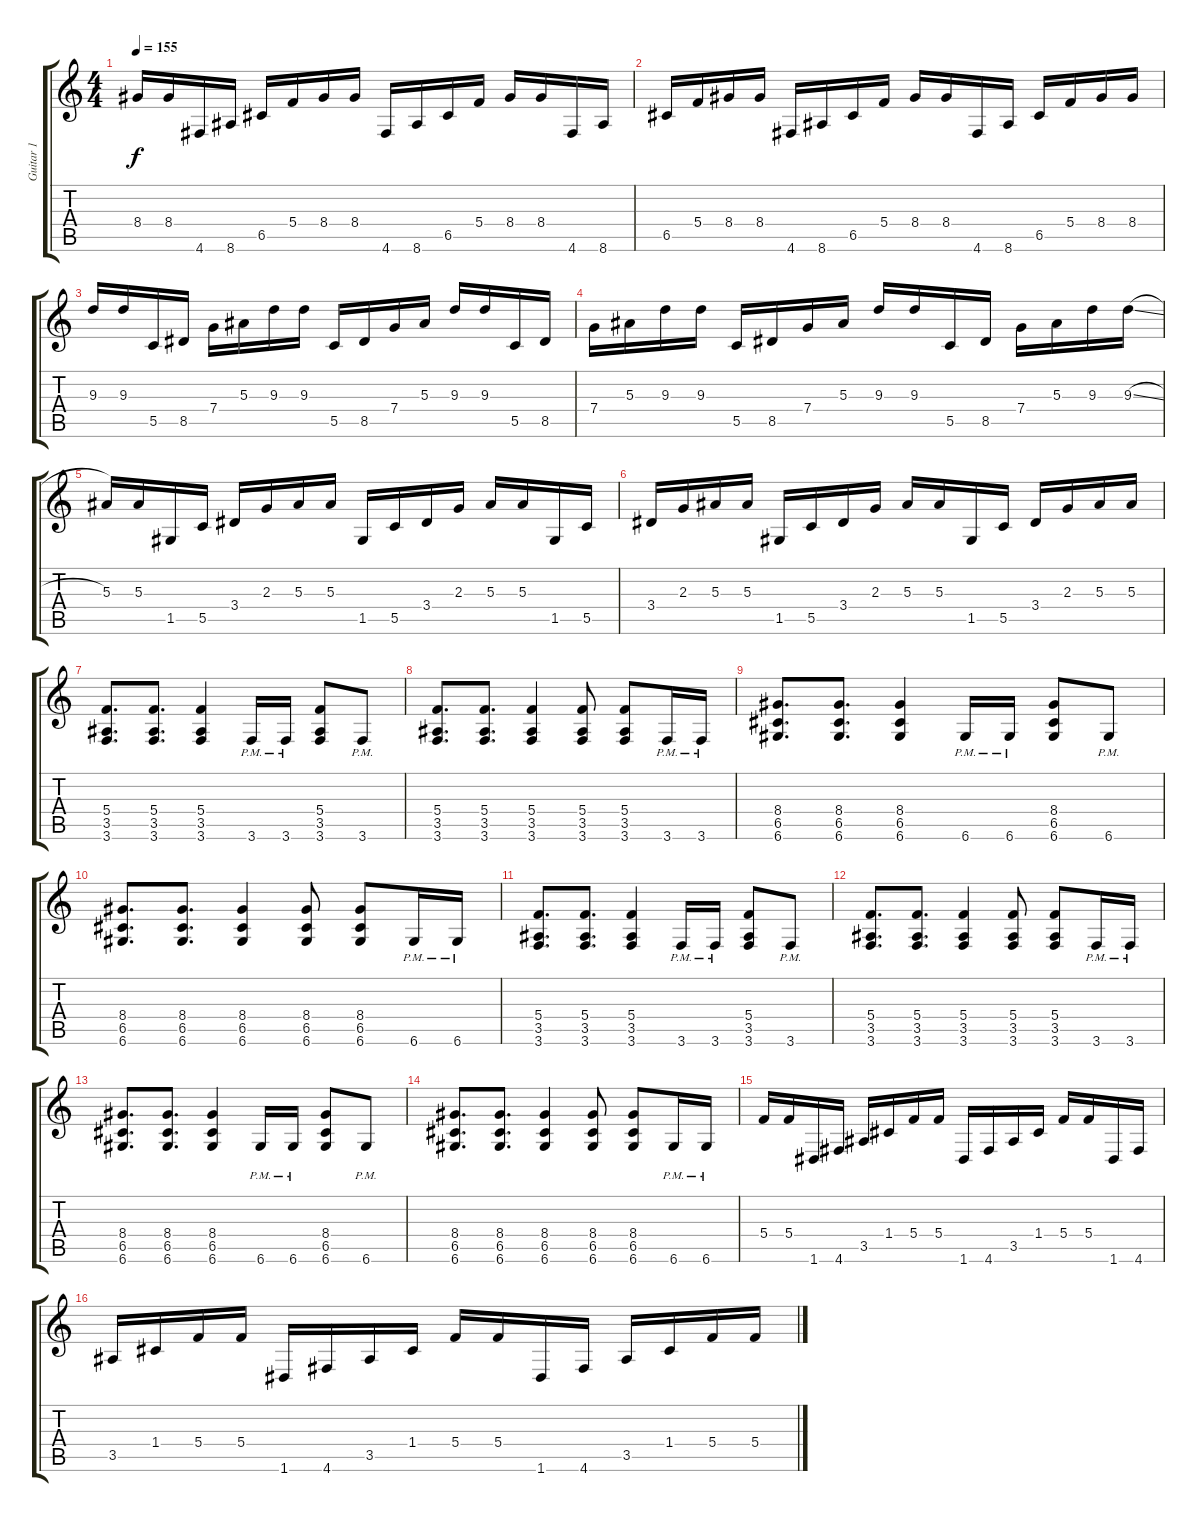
\track ("Guitar 1" "Guitar 1") {instrument distortionguitar}
\staff {score tabs}
\tuning (D4 A3 F3 C3 G2 D2) {hide}
\ts (4 4)
\tempo 155
\clef g2
\ks c
8.4.16{dy f} 8.4.16 4.6.16 8.6.16 6.5.16 5.4.16 8.4.16 8.4.16 4.6.16 8.6.16 6.5.16 5.4.16 8.4.16 8.4.16 4.6.16 8.6.16 |
6.5.16 5.4.16 8.4.16 8.4.16 4.6.16 8.6.16 6.5.16 5.4.16 8.4.16 8.4.16 4.6.16 8.6.16 6.5.16 5.4.16 8.4.16 8.4.16 |
9.3.16 9.3.16 5.5.16 8.5.16 7.4.16 5.3.16 9.3.16 9.3.16 5.5.16 8.5.16 7.4.16 5.3.16 9.3.16 9.3.16 5.5.16 8.5.16 |
7.4.16 5.3.16 9.3.16 9.3.16 5.5.16 8.5.16 7.4.16 5.3.16 9.3.16 9.3.16 5.5.16 8.5.16 7.4.16 5.3.16 9.3.16 9.3{sl}.16 |
5.3.16 5.3.16 1.5.16 5.5.16 3.4.16 2.3.16 5.3.16 5.3.16 1.5.16 5.5.16 3.4.16 2.3.16 5.3.16 5.3.16 1.5.16 5.5.16 |
3.4.16 2.3.16 5.3.16 5.3.16 1.5.16 5.5.16 3.4.16 2.3.16 5.3.16 5.3.16 1.5.16 5.5.16 3.4.16 2.3.16 5.3.16 5.3.16 |
(5.4 3.5 3.6).8{d} (5.4 3.5 3.6).8{d} (5.4 3.5 3.6).4 3.6{pm}.16 3.6{pm}.16 (5.4 3.5 3.6).8 3.6{pm}.8 |
(5.4 3.5 3.6).8{d} (5.4 3.5 3.6).8{d} (5.4 3.5 3.6).4 (5.4 3.5 3.6).8 (5.4 3.5 3.6).8 3.6{pm}.16 3.6{pm}.16 |
(8.4 6.5 6.6).8{d} (8.4 6.5 6.6).8{d} (8.4 6.5 6.6).4 6.6{pm}.16 6.6{pm}.16 (8.4 6.5 6.6).8 6.6{pm}.8 |
(8.4 6.5 6.6).8{d} (8.4 6.5 6.6).8{d} (8.4 6.5 6.6).4 (8.4 6.5 6.6).8 (8.4 6.5 6.6).8 6.6{pm}.16 6.6{pm}.16 |
(5.4 3.5 3.6).8{d} (5.4 3.5 3.6).8{d} (5.4 3.5 3.6).4 3.6{pm}.16 3.6{pm}.16 (5.4 3.5 3.6).8 3.6{pm}.8 |
(5.4 3.5 3.6).8{d} (5.4 3.5 3.6).8{d} (5.4 3.5 3.6).4 (5.4 3.5 3.6).8 (5.4 3.5 3.6).8 3.6{pm}.16 3.6{pm}.16 |
(8.4 6.5 6.6).8{d} (8.4 6.5 6.6).8{d} (8.4 6.5 6.6).4 6.6{pm}.16 6.6{pm}.16 (8.4 6.5 6.6).8 6.6{pm}.8 |
(8.4 6.5 6.6).8{d} (8.4 6.5 6.6).8{d} (8.4 6.5 6.6).4 (8.4 6.5 6.6).8 (8.4 6.5 6.6).8 6.6{pm}.16 6.6{pm}.16 |
5.4.16 5.4.16 1.6.16 4.6.16 3.5.16 1.4.16 5.4.16 5.4.16 1.6.16 4.6.16 3.5.16 1.4.16 5.4.16 5.4.16 1.6.16 4.6.16 |
3.5.16 1.4.16 5.4.16 5.4.16 1.6.16 4.6.16 3.5.16 1.4.16 5.4.16 5.4.16 1.6.16 4.6.16 3.5.16 1.4.16 5.4.16 5.4.16
